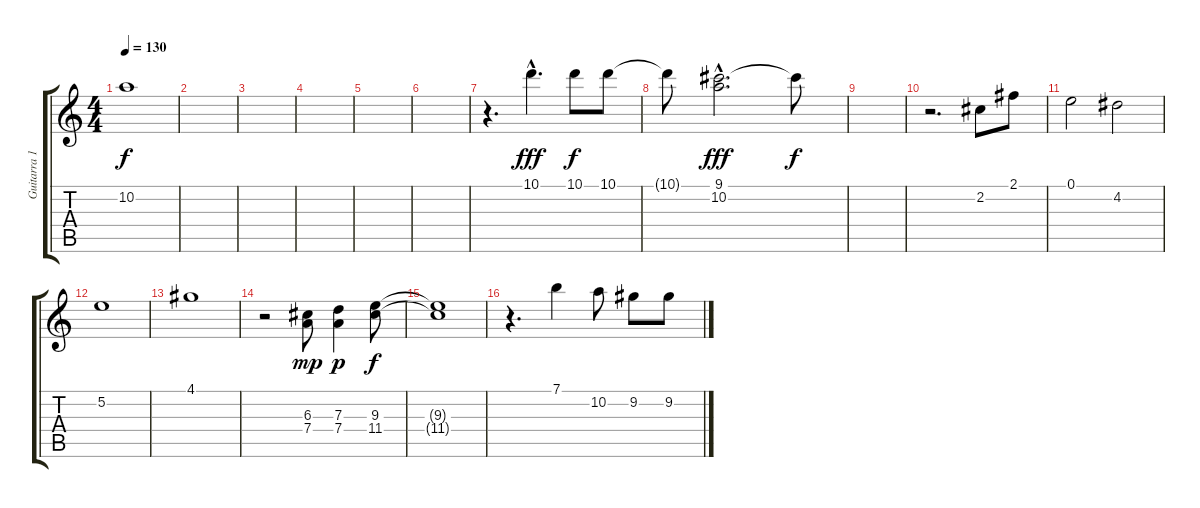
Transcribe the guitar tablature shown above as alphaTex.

\track ("Guitarra 1" "Guitarra 1") {instrument acousticguitarsteel}
\staff {score tabs}
\tuning (E4 B3 G3 D3 A2 E2) {hide}
\ts (4 4)
\tempo 130
\clef g2
\ks c
10.2{t}.1{dy f} |
|
|
|
|
|
r.4{d} 10.1{hac}.4{d dy fff} 10.1.8{dy f} 10.1.8 |
10.1{t}.8 (9.1{hac} 10.2{hac}).2{d dy fff} 9.1{t}.8{dy f} |
|
r.2{d} 2.2.8 2.1.8 |
0.1.2 4.2.2 |
5.2.1 |
4.1.1 |
r.2 (6.3 7.4).8{dy mp} (7.3 7.4).4{dy p} (9.3 11.4).8{dy f} |
(9.3{t} 11.4{t}).1 |
r.4{d} 7.1.4 10.2.8 9.2.8 9.2.8
